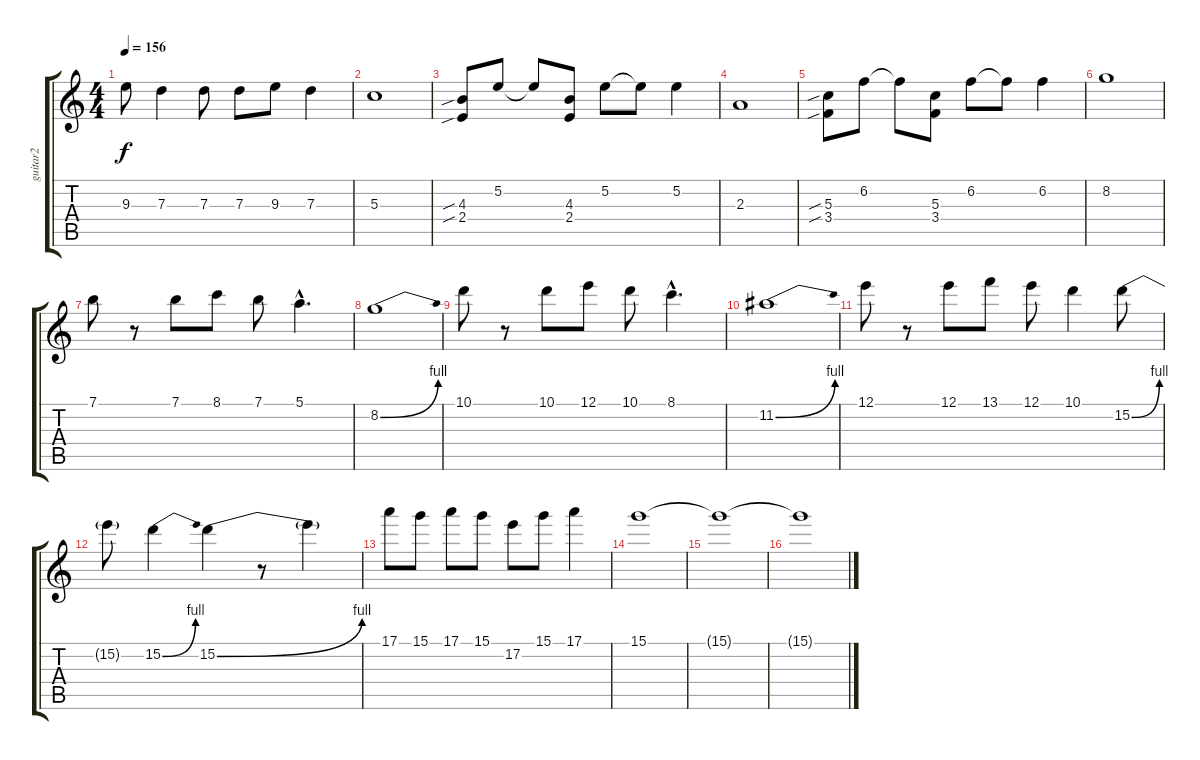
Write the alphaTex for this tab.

\track ("guitar2" "guitar2") {instrument distortionguitar}
\staff {score tabs}
\tuning (E4 B3 G3 D3 A2 E2) {hide}
\ts (4 4)
\tempo 156
\clef g2
\ks c
9.3.8{dy f} 7.3.4 7.3.8 7.3.8 9.3.8 7.3.4 |
5.3.1 |
(4.3{sib} 2.4{sib}).8 5.2.8 5.2{t}.8 (4.3 2.4).8 5.2.8 5.2{t}.8 5.2.4 |
2.3.1 |
(5.3{sib} 3.4{sib}).8 6.2.8 6.2{t}.8 (5.3 3.4).8 6.2.8 6.2{t}.8 6.2.4 |
8.2.1 |
7.1.8 r.8 7.1.8 8.1.8 7.1.8 5.1{hac}.4{d} |
8.2{be (bend 0 0 60 4)}.1 |
10.1.8 r.8 10.1.8 12.1.8 10.1.8 8.1{hac}.4{d} |
11.2{be (bend 0 0 60 4)}.1 |
12.1.8 r.8 12.1.8 13.1.8 12.1.8 10.1.4 15.2{be (bend 0 0 60 4)}.8 |
15.2{t}.8 15.2{be (bend 0 0 60 4)}.4 15.2{be (bend 0 0 60 4)}.4 r.8 15.2{t}.4 |
17.1.8{volume 0} 15.1.8 17.1.8 15.1.8 17.2.8 15.1.8 17.1.4 |
15.1.1 |
15.1{t}.1 |
15.1{t}.1
